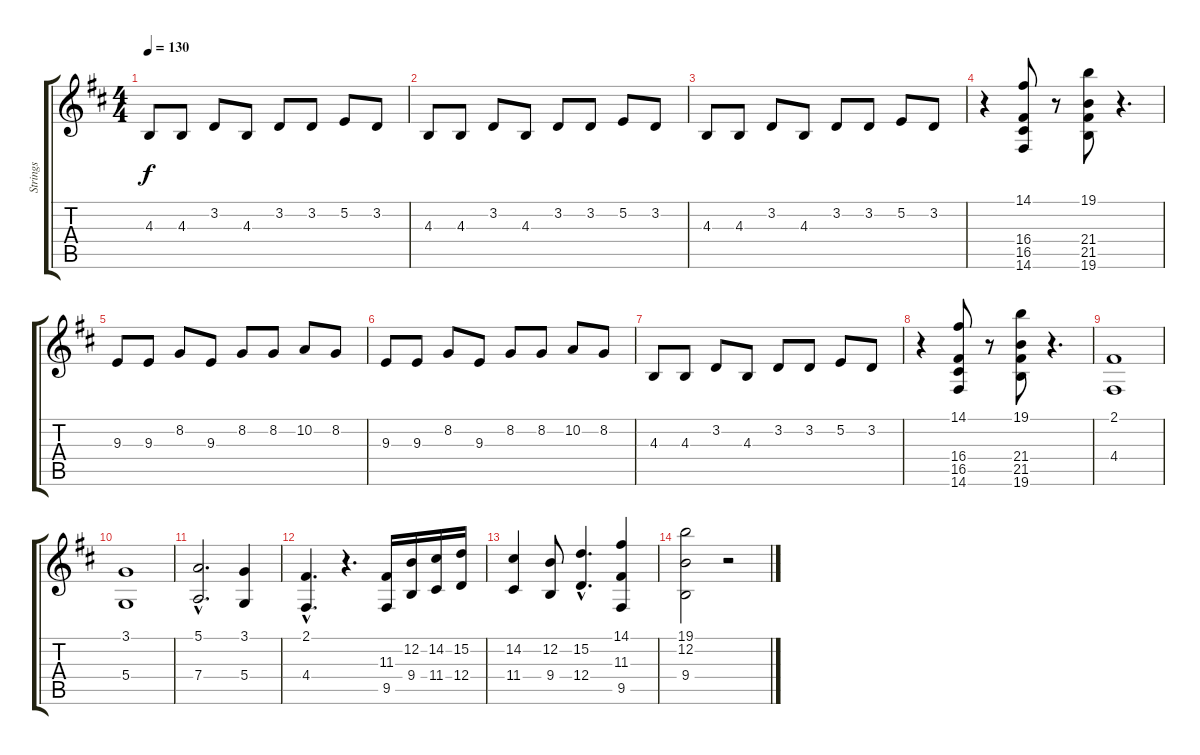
\track ("Strings" "Strings") {instrument stringensemble1}
\staff {score tabs}
\tuning (E4 B3 G3 D3 A2 E2) {hide}
\ts (4 4)
\tempo 130
\clef g2
\ks d
4.3.8{dy f} 4.3.8 3.2.8 4.3.8 3.2.8 3.2.8 5.2.8 3.2.8 |
4.3.8 4.3.8 3.2.8 4.3.8 3.2.8 3.2.8 5.2.8 3.2.8 |
4.3.8 4.3.8 3.2.8 4.3.8 3.2.8 3.2.8 5.2.8 3.2.8 |
r.4 (14.1 16.4 16.5 14.6).8 r.8 (19.1 21.4 21.5 19.6).8 r.4{d} |
9.3.8 9.3.8 8.2.8 9.3.8 8.2.8 8.2.8 10.2.8 8.2.8 |
9.3.8 9.3.8 8.2.8 9.3.8 8.2.8 8.2.8 10.2.8 8.2.8 |
4.3.8 4.3.8 3.2.8 4.3.8 3.2.8 3.2.8 5.2.8 3.2.8 |
r.4 (14.1 16.4 16.5 14.6).8 r.8 (19.1 21.4 21.5 19.6).8 r.4{d} |
(2.1 4.4).1 |
(3.1 5.4).1 |
(5.1{hac} 7.4{hac}).2{d} (3.1 5.4).4 |
(2.1{hac} 4.4{hac}).4{d} r.4{d} (11.3 9.5).16 (12.2 9.4).16 (14.2 11.4).16 (15.2 12.4).16 |
(14.2 11.4).4 (12.2 9.4).8 (15.2{hac} 12.4{hac}).4{d} (14.1 11.3 9.5).4 |
(19.1 12.2 9.4).2 r.2
